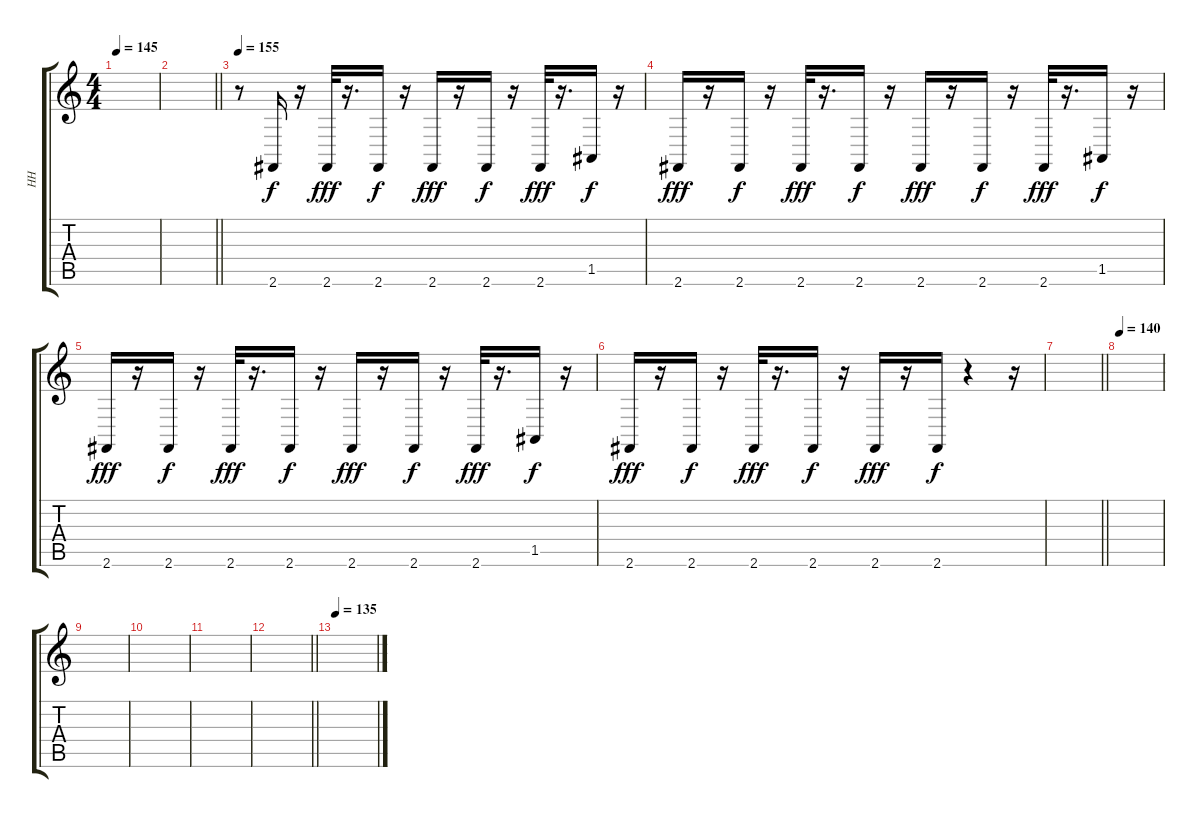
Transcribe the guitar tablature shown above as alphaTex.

\track ("HH" "HH") {instrument acousticgrandpiano}
\staff {score tabs}
\tuning (E4 B3 G3 D3 A2 E2) {hide}
\ts (4 4)
\tempo 145
\clef g2
\ks c
|
\barLineRight lightlight
|
\section ("" "")
\tempo 155
r.8 2.6.16{dy f} r.16 2.6.32{dy fff} r.16{d} 2.6.16{dy f} r.16 2.6.16{dy fff} r.16 2.6.16{dy f} r.16 2.6.32{dy fff} r.16{d} 1.5.16{dy f} r.16 |
2.6.16{dy fff} r.16 2.6.16{dy f} r.16 2.6.32{dy fff} r.16{d} 2.6.16{dy f} r.16 2.6.16{dy fff} r.16 2.6.16{dy f} r.16 2.6.32{dy fff} r.16{d} 1.5.16{dy f} r.16 |
2.6.16{dy fff} r.16 2.6.16{dy f} r.16 2.6.32{dy fff} r.16{d} 2.6.16{dy f} r.16 2.6.16{dy fff} r.16 2.6.16{dy f} r.16 2.6.32{dy fff} r.16{d} 1.5.16{dy f} r.16 |
2.6.16{dy fff} r.16 2.6.16{dy f} r.16 2.6.32{dy fff} r.16{d} 2.6.16{dy f} r.16 2.6.16{dy fff} r.16 2.6.16{dy f} r.4 r.16 |
\barLineRight lightlight
|
\section ("" "")
\tempo 140
|
|
|
|
\barLineRight lightlight
|
\section ("" "")
\tempo 135
